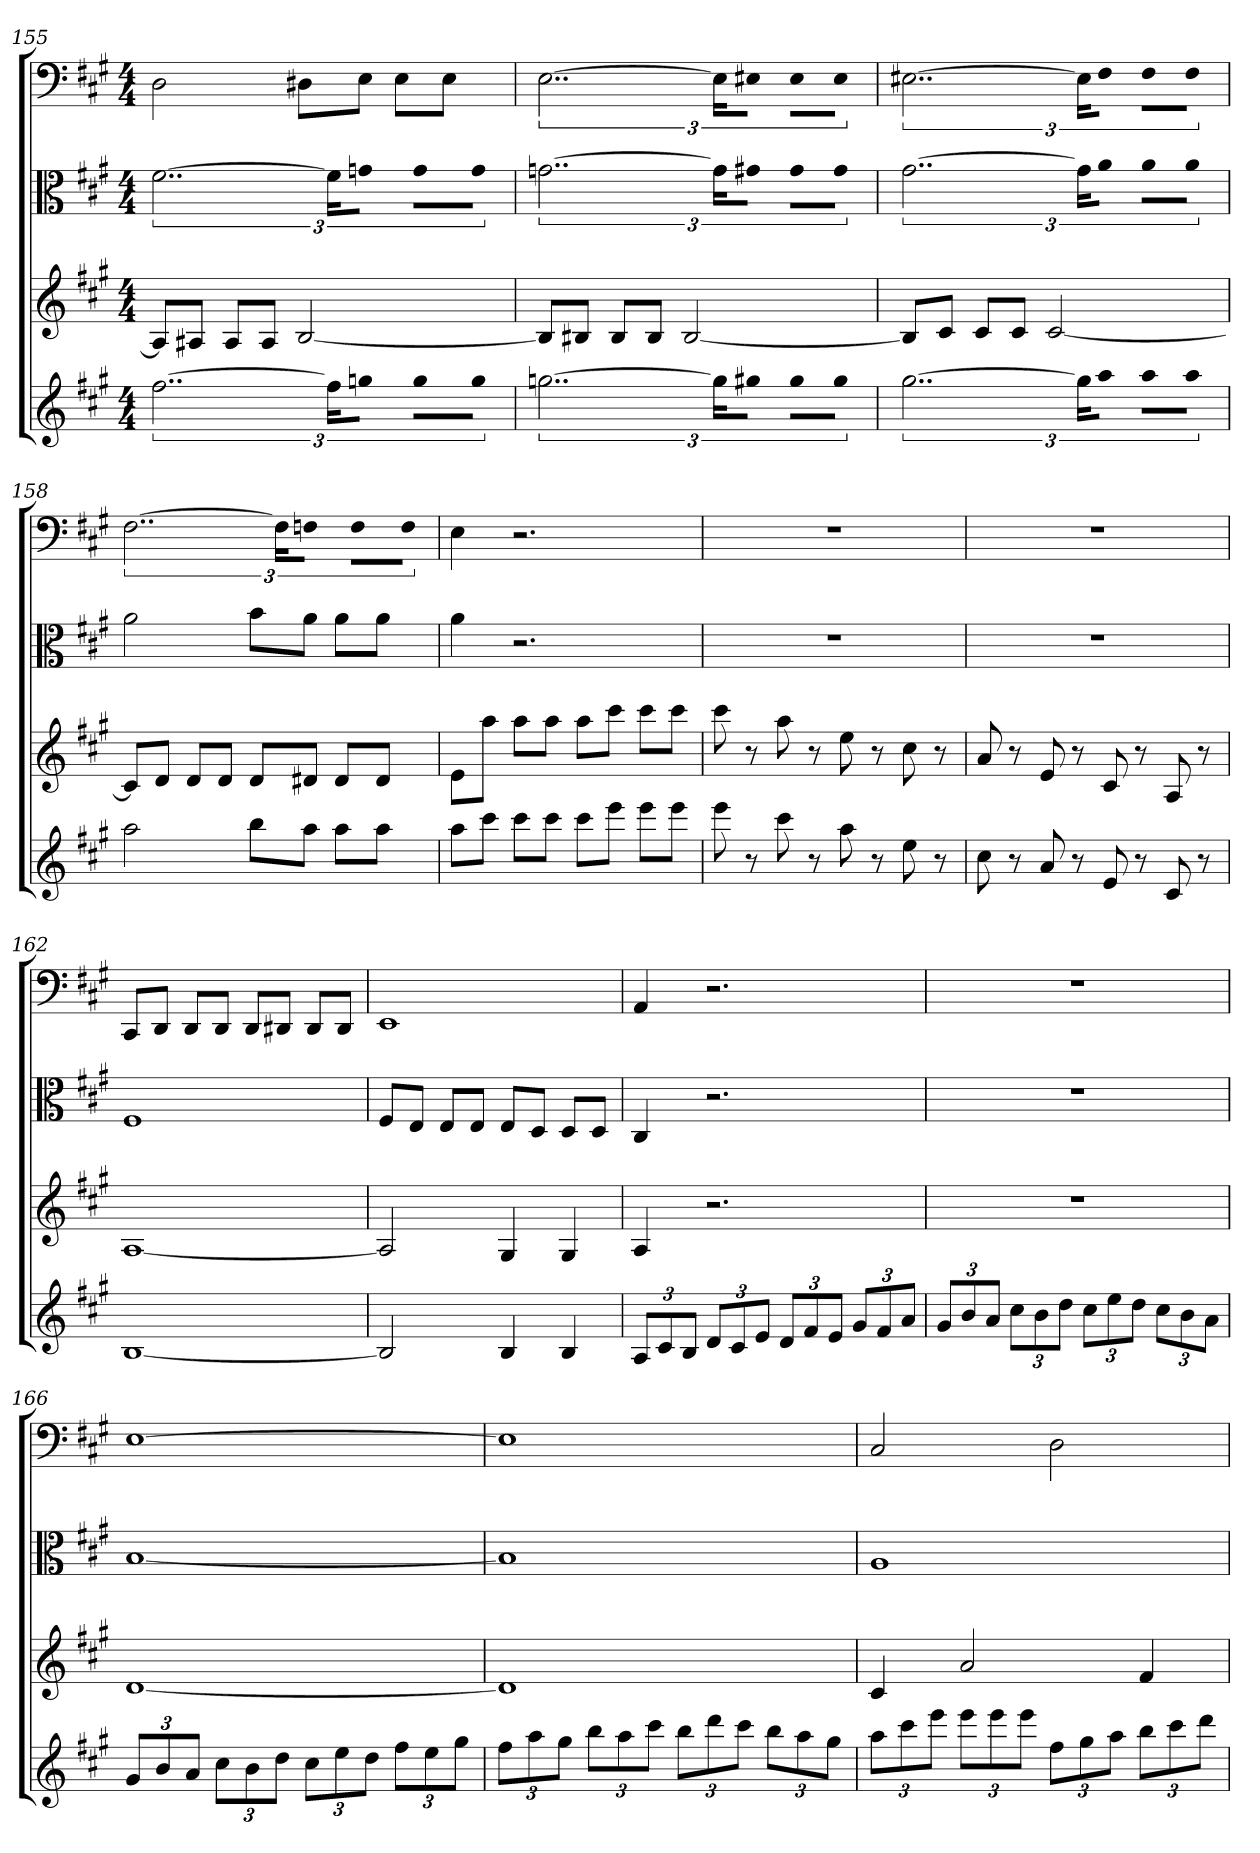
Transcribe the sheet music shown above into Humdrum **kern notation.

**kern	**kern	**kern	**kern
*part4	*part3	*part2	*part1
*staff4	*staff3	*staff2	*staff1
*	*	*clefC3	*clefF4
*k[f#c#g#]	*k[f#c#g#]	*k[f#c#g#]	*k[f#c#g#]
*A:	*A:	*A:	*A:
*M4/4	*M4/4	*M4/4	*M4/4
=155	=155	=155	=155
[3..ff#	8AL]	[3..f#	2D
.	8A#XJ	.	.
.	8A#L	.	.
.	8A#J	.	.
.	[2B	.	8D#X\L
24ff#KL]	.	24f#\KL]	.
8ggnJ	.	8gn\J	8E\J
8ggL	.	8g\L	8E\L
8ggJ	.	8g\J	8E\J
=156	=156	=156	=156
[3..ggn	8BL]	[3..gn	[3..E
.	8B#XJ	.	.
.	8B#L	.	.
.	8B#J	.	.
.	[2B#	.	.
24ggKL]	.	24g\KL]	24E\KL]
8gg#XJ	.	8g#X\J	8E#X\J
8gg#L	.	8g#\L	8E#\L
8gg#J	.	8g#\J	8E#\J
=157	=157	=157	=157
[3..gg#	8B#L]	[3..g#	[3..E#X
.	8c#J	.	.
.	8c#L	.	.
.	8c#J	.	.
.	[2c#	.	.
24gg#KL]	.	24g#\KL]	24E#\KL]
8aaJ	.	8a\J	8F#\J
8aaL	.	8a\L	8F#\L
8aaJ	.	8a\J	8F#\J
=158	=158	=158	=158
2aa	8c#L]	2a	[3..F#
.	8dJ	.	.
.	8dL	.	.
.	8dJ	.	.
8bbL	8dL	8b\L	.
.	.	.	24F#\KL]
8aaJ	8d#XJ	8a\J	8Fn\J
8aaL	8d#L	8a\L	8F\L
8aaJ	8d#J	8a\J	8F\J
=159	=159	=159	=159
8aaL	8eL	4a	4E
8ccc#J	8aaJ	.	.
8ccc#L	8aaL	2.r	2.r
8ccc#J	8aaJ	.	.
8ccc#L	8aaL	.	.
8eeeJ	8ccc#J	.	.
8eeeL	8ccc#L	.	.
8eeeJ	8ccc#J	.	.
=160	=160	=160	=160
8eee	8ccc#	1r	1r
8r	8r	.	.
8ccc#	8aa	.	.
8r	8r	.	.
8aa	8ee	.	.
8r	8r	.	.
8ee	8cc#	.	.
8r	8r	.	.
=161	=161	=161	=161
8cc#	8a	1r	1r
8r	8r	.	.
8a	8e	.	.
8r	8r	.	.
8e	8c#	.	.
8r	8r	.	.
8c#	8A	.	.
8r	8r	.	.
=162	=162	=162	=162
[1B	[1A	1F#	8CC#/L
.	.	.	8DD/J
.	.	.	8DD/L
.	.	.	8DD/J
.	.	.	8DD/L
.	.	.	8DD#X/J
.	.	.	8DD#/L
.	.	.	8DD#/J
=163	=163	=163	=163
2B]	2A]	8F#/L	1EE
.	.	8E/J	.
.	.	8E/L	.
.	.	8E/J	.
4B	4G#	8E/L	.
.	.	8D/J	.
4B	4G#	8D/L	.
.	.	8D/J	.
=164	=164	=164	=164
12AL	4A	4C#	4AA
12c#	.	.	.
12BJ	.	.	.
12dL	2.r	2.r	2.r
12c#	.	.	.
12eJ	.	.	.
12dL	.	.	.
12f#	.	.	.
12eJ	.	.	.
12g#L	.	.	.
12f#	.	.	.
12aJ	.	.	.
=165	=165	=165	=165
12g#L	1r	1r	1r
12b	.	.	.
12aJ	.	.	.
12cc#L	.	.	.
12b	.	.	.
12ddJ	.	.	.
12cc#L	.	.	.
12ee	.	.	.
12ddJ	.	.	.
12cc#L	.	.	.
12b	.	.	.
12aJ	.	.	.
=166	=166	=166	=166
12g#L	[1d	[1B	[1E
12b	.	.	.
12aJ	.	.	.
12cc#L	.	.	.
12b	.	.	.
12ddJ	.	.	.
12cc#L	.	.	.
12ee	.	.	.
12ddJ	.	.	.
12ff#L	.	.	.
12ee	.	.	.
12gg#J	.	.	.
=167	=167	=167	=167
12ff#L	1d]	1B]	1E]
12aa	.	.	.
12gg#J	.	.	.
12bbL	.	.	.
12aa	.	.	.
12ccc#J	.	.	.
12bbL	.	.	.
12ddd	.	.	.
12ccc#J	.	.	.
12bbL	.	.	.
12aa	.	.	.
12gg#J	.	.	.
=168	=168	=168	=168
12aaL	4c#	1A	2C#
12ccc#	.	.	.
12eeeJ	.	.	.
12eeeL	2a	.	.
12eee	.	.	.
12eeeJ	.	.	.
12ff#L	.	.	2D
12gg#	.	.	.
12aaJ	.	.	.
12bbL	4f#	.	.
12ccc#	.	.	.
12dddJ	.	.	.
=	=	=	=
*-	*-	*-	*-
